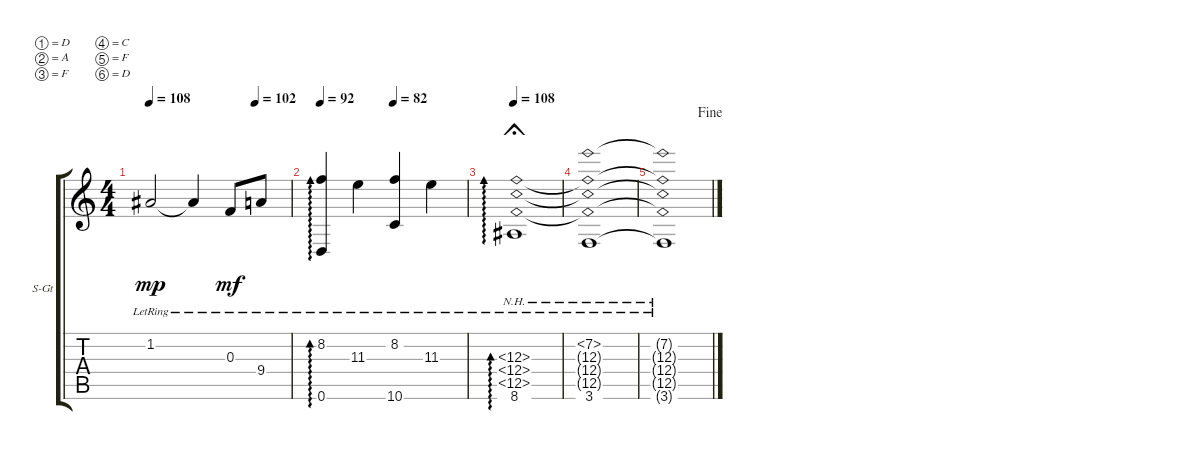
\defaultSystemsLayout 4
\bracketExtendMode groupsimilarinstruments
\firstSystemTrackNameOrientation horizontal
\otherSystemsTrackNameOrientation horizontal
\track ("Steel Guitar" "S-Gt") {instrument acousticguitarsteel}
\staff {score tabs}
\tuning (D4 A3 F3 C3 F2 D2)
\ts (4 4)
\tempo 108
\tempo (102 0.75)
\clef g2
\ks c
1.2{lr t}.2{dy mp} 1.2{lr t}.4 0.3{lr}.8{dy mf} 9.4{lr}.8 |
\tempo 92
\tempo (82 0.5)
(8.2{lr} 0.6{lr}).4{ad 0} 11.3{lr}.4 (8.2{lr} 10.6{lr}).4 11.3{lr}.4 |
\tempo 108
(8.6{lr} 12.5{nh lr} 12.4{nh lr} 12.3{nh lr}).1{ad 0 fermata (short 0)} |
(7.2{nh lr} 3.6{lr} 12.3{nh lr t} 12.4{nh lr t} 12.5{nh lr t}).1 |
\jump fine
(7.2{nh lr t} 12.3{nh lr t} 12.4{nh lr t} 12.5{nh lr t} 3.6{lr t}).1
